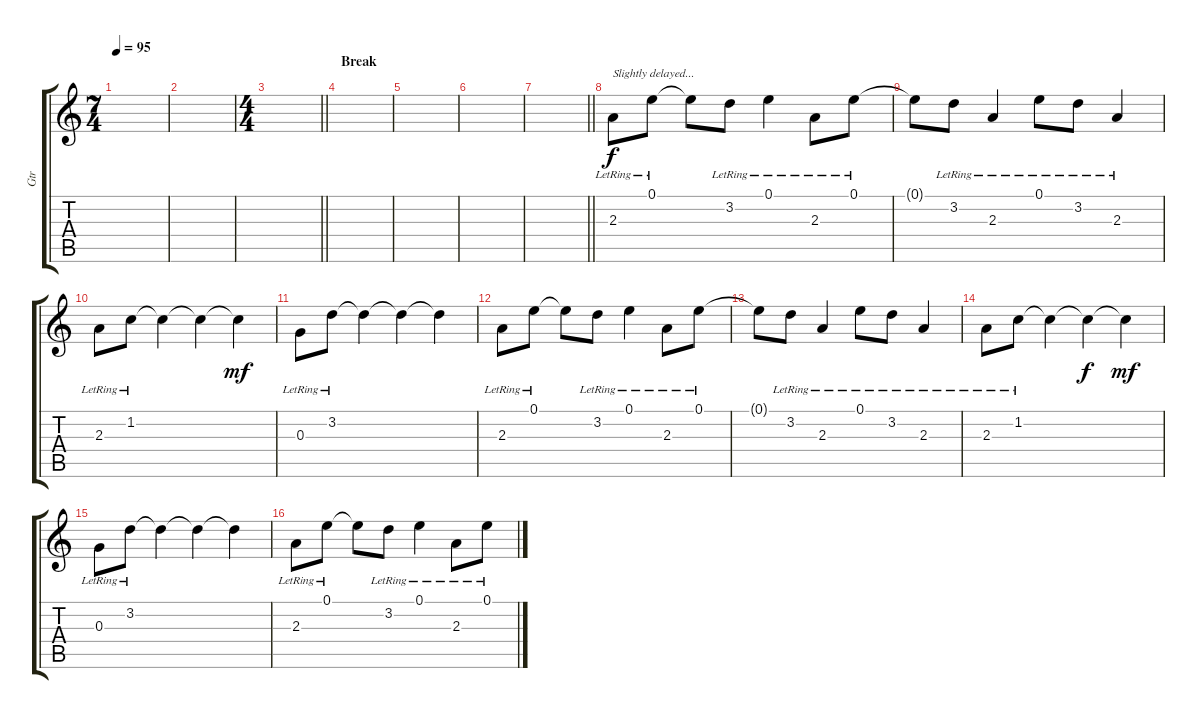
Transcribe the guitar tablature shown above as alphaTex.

\track ("Gtr" "Gtr") {instrument electricguitarclean}
\staff {score tabs}
\tuning (E4 B3 G3 D3 A2 D2) {hide}
\ts (7 4)
\tempo 95
\clef g2
\ks c
|
|
\ts (4 4)
\barLineRight lightlight
|
\section ("" "Break")
|
|
|
\barLineRight lightlight
|
2.3{lr}.8{txt "Slightly delayed..."} 0.1{lr}.8 0.1{t}.8 3.2{lr}.8 0.1{lr}.4 2.3{lr}.8 0.1{lr}.8 |
0.1{t}.8 3.2{lr}.8 2.3{lr}.4 0.1{lr}.8 3.2{lr}.8 2.3{lr}.4 |
2.3{lr}.8 1.2{lr}.8 1.2{t}.4 1.2{t}.4{dy f} 1.2{t}.4{dy mf} |
0.3{lr}.8 3.2{lr}.8 3.2{t}.4 3.2{t}.4 3.2{t}.4 |
2.3{lr}.8 0.1{lr}.8 0.1{t}.8 3.2{lr}.8 0.1{lr}.4 2.3{lr}.8 0.1{lr}.8 |
0.1{t}.8 3.2{lr}.8 2.3{lr}.4 0.1{lr}.8 3.2{lr}.8 2.3{lr}.4 |
2.3{lr}.8 1.2{lr}.8 1.2{t}.4 1.2{t}.4{dy f} 1.2{t}.4{dy mf} |
0.3{lr}.8 3.2{lr}.8 3.2{t}.4 3.2{t}.4 3.2{t}.4 |
2.3{lr}.8 0.1{lr}.8 0.1{t}.8 3.2{lr}.8 0.1{lr}.4 2.3{lr}.8 0.1{lr}.8
